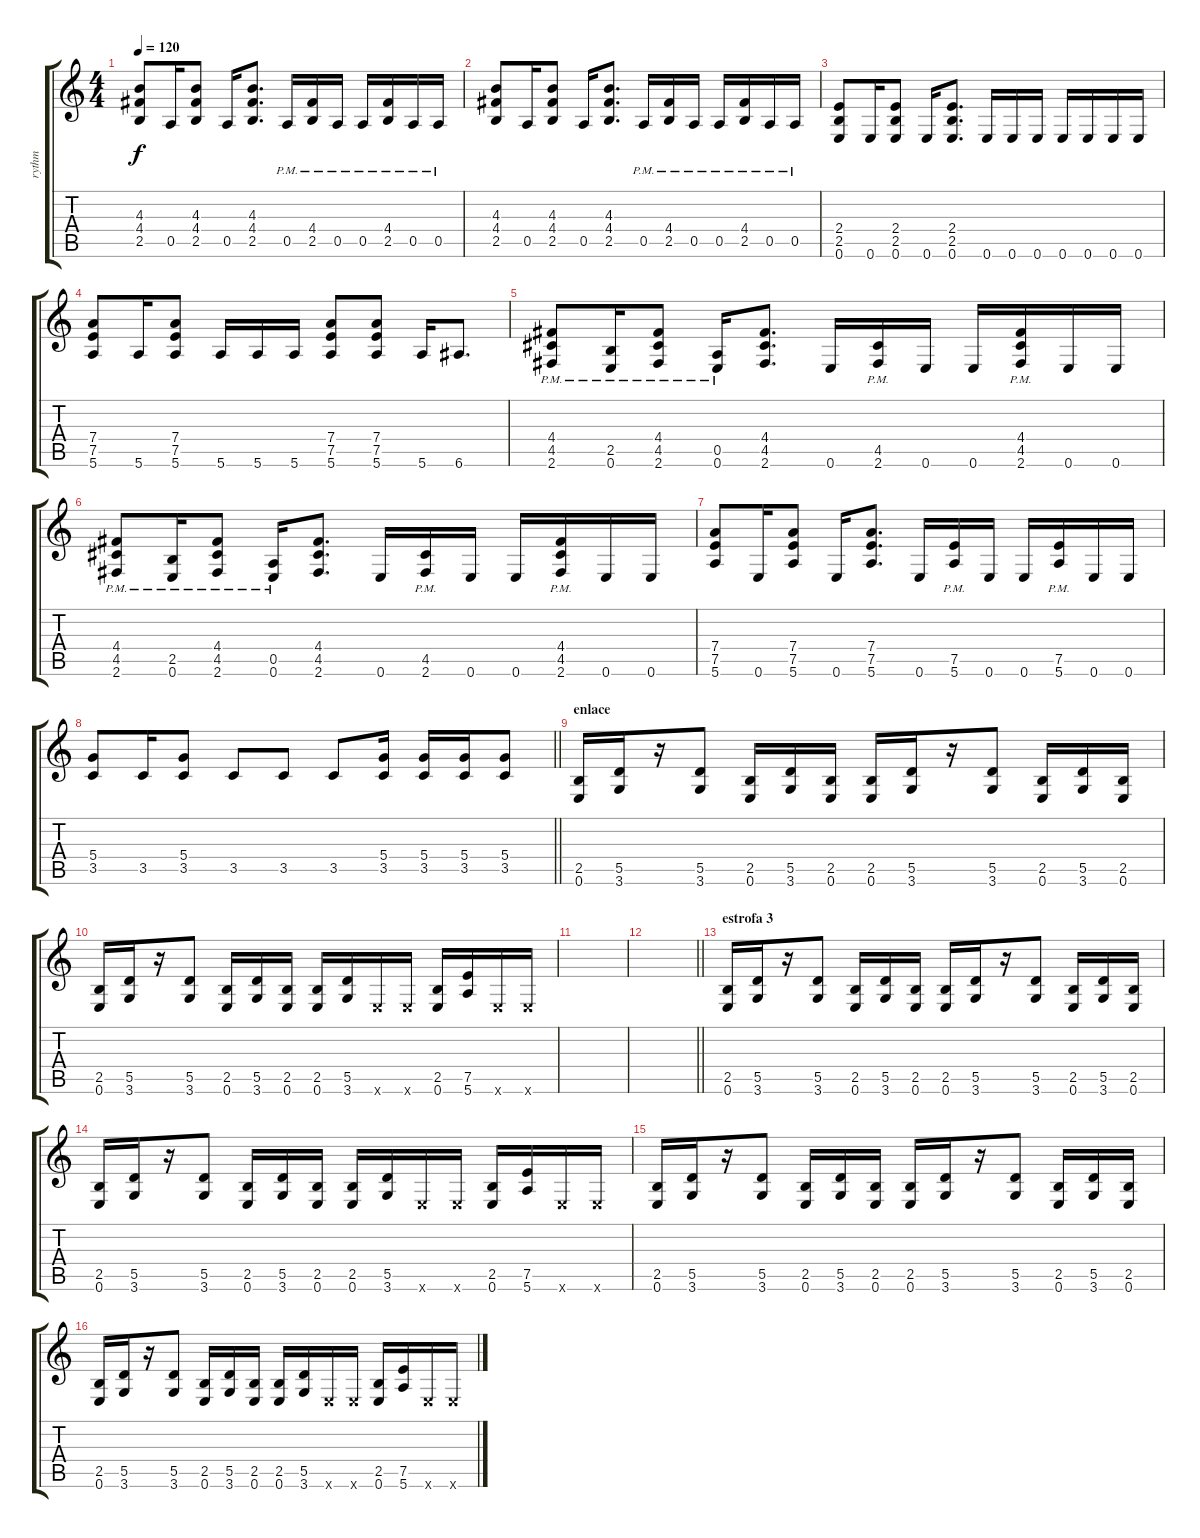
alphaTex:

\track ("rythm" "rythm") {instrument overdrivenguitar}
\staff {score tabs}
\tuning (E4 B3 G3 D3 A2 E2) {hide}
\ts (4 4)
\tempo 120
\clef g2
\ks c
(4.3 4.4 2.5).8{dy f} 0.5.16 (4.3 4.4 2.5).8 0.5.16 (4.3 4.4 2.5).8{d} 0.5{pm}.16 (4.4{pm} 2.5{pm}).16 0.5{pm}.16 0.5{pm}.16 (4.4{pm} 2.5{pm}).16 0.5{pm}.16 0.5{pm}.16 |
(4.3 4.4 2.5).8 0.5.16 (4.3 4.4 2.5).8 0.5.16 (4.3 4.4 2.5).8{d} 0.5{pm}.16 (4.4{pm} 2.5{pm}).16 0.5{pm}.16 0.5{pm}.16 (4.4{pm} 2.5{pm}).16 0.5{pm}.16 0.5{pm}.16 |
(2.4 2.5 0.6).8 0.6.16 (2.4 2.5 0.6).8 0.6.16 (2.4 2.5 0.6).8{d} 0.6.16 0.6.16 0.6.16 0.6.16 0.6.16 0.6.16 0.6.16 |
(7.4 7.5 5.6).8 5.6.16 (7.4 7.5 5.6).8 5.6.16 5.6.16 5.6.16 (7.4 7.5 5.6).8 (7.4 7.5 5.6).8 5.6.16 6.6.8{d} |
(4.4{pm} 4.5{pm} 2.6{pm}).8 (2.5{pm} 0.6{pm}).16 (4.4{pm} 4.5{pm} 2.6{pm}).8 (0.5{pm} 0.6{pm}).16 (4.4 4.5 2.6).8{d} 0.6.16 (4.5{pm} 2.6).16 0.6.16 0.6.16 (4.4{pm} 4.5{pm} 2.6).16 0.6.16 0.6.16 |
(4.4{pm} 4.5{pm} 2.6{pm}).8 (2.5{pm} 0.6{pm}).16 (4.4{pm} 4.5{pm} 2.6{pm}).8 (0.5{pm} 0.6{pm}).16 (4.4 4.5 2.6).8{d} 0.6.16 (4.5{pm} 2.6).16 0.6.16 0.6.16 (4.4{pm} 4.5{pm} 2.6).16 0.6.16 0.6.16 |
(7.4 7.5 5.6).8 0.6.16 (7.4 7.5 5.6).8 0.6.16 (7.4 7.5 5.6).8{d} 0.6.16 (7.5{pm} 5.6).16 0.6.16 0.6.16 (7.5{pm} 5.6).16 0.6.16 0.6.16 |
\barLineRight lightlight
(5.4 3.5).8 3.5.16 (5.4 3.5).8 3.5.8 3.5.8 3.5.8 (5.4 3.5).16 (5.4 3.5).16 (5.4 3.5).16 (5.4 3.5).8 |
\section ("" "enlace")
(2.5 0.6).16 (5.5 3.6).16 r.16 (5.5 3.6).8 (2.5 0.6).16 (5.5 3.6).16 (2.5 0.6).16 (2.5 0.6).16 (5.5 3.6).16 r.16 (5.5 3.6).8 (2.5 0.6).16 (5.5 3.6).16 (2.5 0.6).16 |
(2.5 0.6).16 (5.5 3.6).16 r.16 (5.5 3.6).8 (2.5 0.6).16 (5.5 3.6).16 (2.5 0.6).16 (2.5 0.6).16 (5.5 3.6).16 0.6{x}.16 0.6{x}.16 (2.5 0.6).16 (7.5 5.6).16 0.6{x}.16 0.6{x}.16 |
|
\barLineRight lightlight
|
\section ("" "estrofa 3")
(2.5 0.6).16 (5.5 3.6).16 r.16 (5.5 3.6).8 (2.5 0.6).16 (5.5 3.6).16 (2.5 0.6).16 (2.5 0.6).16 (5.5 3.6).16 r.16 (5.5 3.6).8 (2.5 0.6).16 (5.5 3.6).16 (2.5 0.6).16 |
(2.5 0.6).16 (5.5 3.6).16 r.16 (5.5 3.6).8 (2.5 0.6).16 (5.5 3.6).16 (2.5 0.6).16 (2.5 0.6).16 (5.5 3.6).16 0.6{x}.16 0.6{x}.16 (2.5 0.6).16 (7.5 5.6).16 0.6{x}.16 0.6{x}.16 |
(2.5 0.6).16 (5.5 3.6).16 r.16 (5.5 3.6).8 (2.5 0.6).16 (5.5 3.6).16 (2.5 0.6).16 (2.5 0.6).16 (5.5 3.6).16 r.16 (5.5 3.6).8 (2.5 0.6).16 (5.5 3.6).16 (2.5 0.6).16 |
(2.5 0.6).16 (5.5 3.6).16 r.16 (5.5 3.6).8 (2.5 0.6).16 (5.5 3.6).16 (2.5 0.6).16 (2.5 0.6).16 (5.5 3.6).16 0.6{x}.16 0.6{x}.16 (2.5 0.6).16 (7.5 5.6).16 0.6{x}.16 0.6{x}.16
